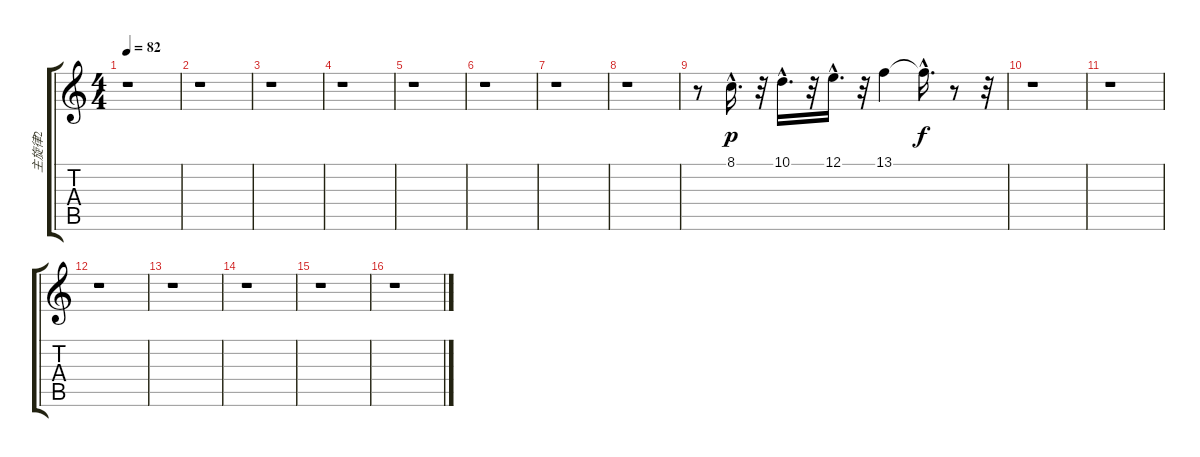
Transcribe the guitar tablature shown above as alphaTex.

\track ("主旋律2" "主旋律2") {instrument electricgrandpiano}
\staff {score tabs}
\tuning (E4 B3 G3 D3 A2 E2) {hide}
\ts (4 4)
\tempo 82
\clef g2
\ks c
r.1{dy p} |
r.1 |
r.1 |
r.1 |
r.1 |
r.1 |
r.1 |
r.1 |
r.8 8.1{hac}.16{d} r.32 10.1{hac}.16{d} r.32 12.1{hac}.16{d} r.32 13.1.4 13.1{hac t}.16{d dy f} r.8 r.32 |
r.1 |
r.1 |
r.1 |
r.1 |
r.1 |
r.1 |
r.1
